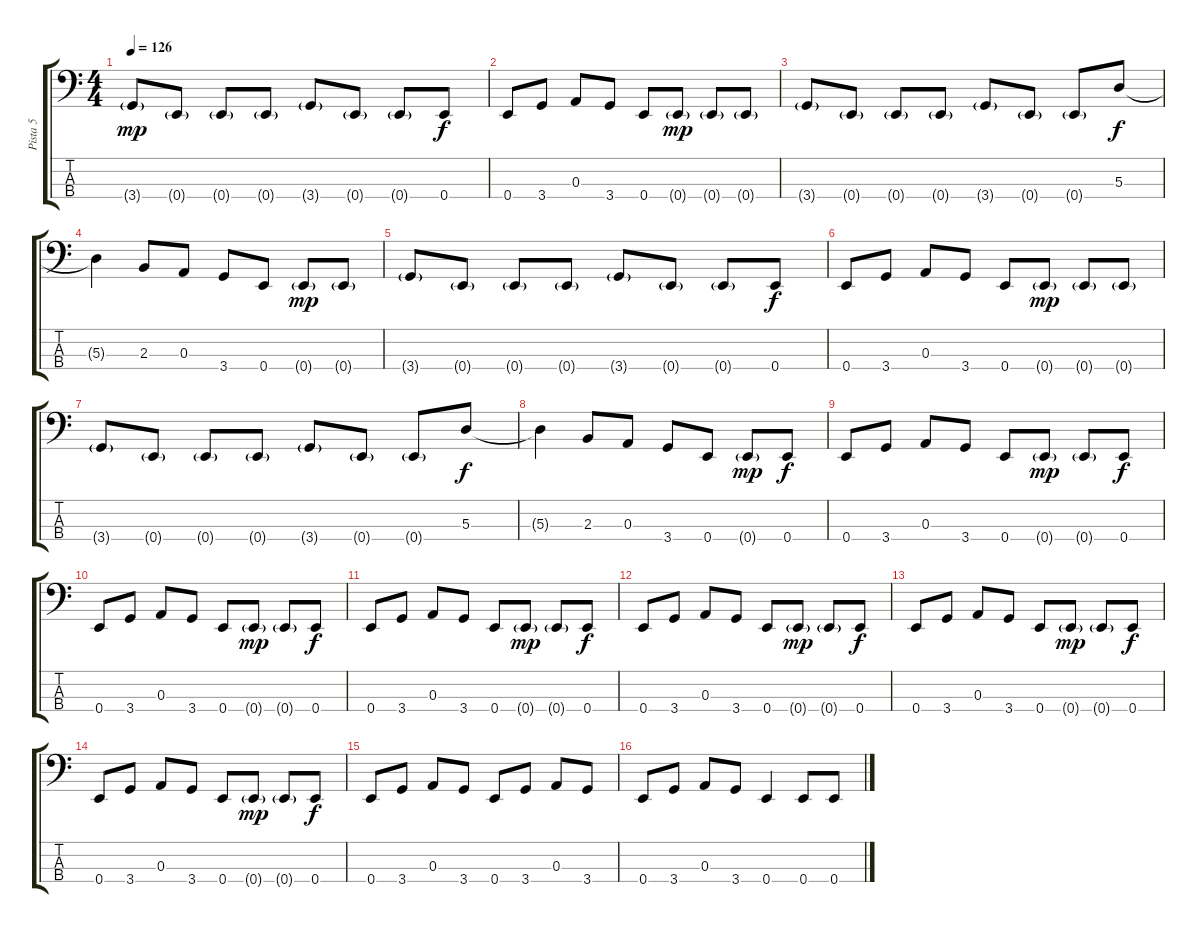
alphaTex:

\track ("Pista 5" "Pista 5") {instrument electricbassfinger}
\staff {score tabs}
\tuning (G2 D2 A1 E1) {hide}
\ts (4 4)
\tempo 126
\clef f4
\ks c
3.4{g}.8{dy mp} 0.4{g}.8 0.4{g}.8 0.4{g}.8 3.4{g}.8 0.4{g}.8 0.4{g}.8 0.4.8{dy f} |
0.4.8 3.4.8 0.3.8 3.4.8 0.4.8 0.4{g}.8{dy mp} 0.4{g}.8 0.4{g}.8 |
3.4{g}.8 0.4{g}.8 0.4{g}.8 0.4{g}.8 3.4{g}.8 0.4{g}.8 0.4{g}.8 5.3.8{dy f} |
5.3{t}.4 2.3.8 0.3.8 3.4.8 0.4.8 0.4{g}.8{dy mp} 0.4{g}.8 |
3.4{g}.8 0.4{g}.8 0.4{g}.8 0.4{g}.8 3.4{g}.8 0.4{g}.8 0.4{g}.8 0.4.8{dy f} |
0.4.8 3.4.8 0.3.8 3.4.8 0.4.8 0.4{g}.8{dy mp} 0.4{g}.8 0.4{g}.8 |
3.4{g}.8 0.4{g}.8 0.4{g}.8 0.4{g}.8 3.4{g}.8 0.4{g}.8 0.4{g}.8 5.3.8{dy f} |
5.3{t}.4 2.3.8 0.3.8 3.4.8 0.4.8 0.4{g}.8{dy mp} 0.4.8{dy f} |
0.4.8 3.4.8 0.3.8 3.4.8 0.4.8 0.4{g}.8{dy mp} 0.4{g}.8 0.4.8{dy f} |
0.4.8 3.4.8 0.3.8 3.4.8 0.4.8 0.4{g}.8{dy mp} 0.4{g}.8 0.4.8{dy f} |
0.4.8 3.4.8 0.3.8 3.4.8 0.4.8 0.4{g}.8{dy mp} 0.4{g}.8 0.4.8{dy f} |
0.4.8 3.4.8 0.3.8 3.4.8 0.4.8 0.4{g}.8{dy mp} 0.4{g}.8 0.4.8{dy f} |
0.4.8 3.4.8 0.3.8 3.4.8 0.4.8 0.4{g}.8{dy mp} 0.4{g}.8 0.4.8{dy f} |
0.4.8 3.4.8 0.3.8 3.4.8 0.4.8 0.4{g}.8{dy mp} 0.4{g}.8 0.4.8{dy f} |
0.4.8 3.4.8 0.3.8 3.4.8 0.4.8 3.4.8 0.3.8 3.4.8 |
0.4.8 3.4.8 0.3.8 3.4.8 0.4.4 0.4.8 0.4.8
